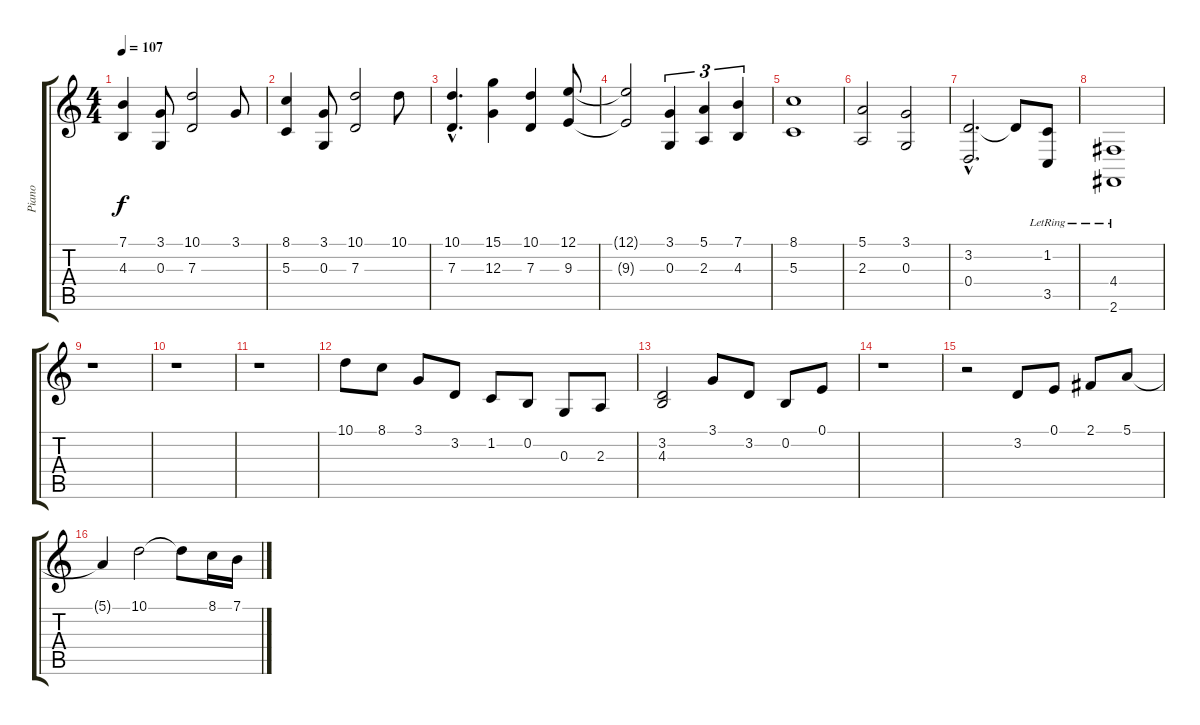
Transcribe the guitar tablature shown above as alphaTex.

\track ("Piano" "Piano") {instrument acousticgrandpiano}
\staff {score tabs}
\tuning (E4 B3 G3 D3 A2 E2) {hide}
\ts (4 4)
\tempo 107
\clef g2
\ks c
(7.1 4.3).4{dy f instrument acousticgrandpiano} (3.1 0.3).8 (10.1 7.3).2 3.1.8 |
(8.1 5.3).4 (3.1 0.3).8 (10.1 7.3).2 10.1.8 |
(10.1{hac} 7.3{hac}).4{d} (15.1 12.3).4 (10.1 7.3).4 (12.1 9.3).8 |
(12.1{t} 9.3{t}).2 (3.1 0.3).4{tu (3 2)} (5.1 2.3).4{tu (3 2)} (7.1 4.3).4{tu (3 2)} |
(8.1 5.3).1 |
(5.1 2.3).2 (3.1 0.3).2 |
(3.2{hac} 0.4{hac}).2{d} 3.2{t}.8 (1.2{lr} 3.5).8 |
(4.4{lr} 2.6).1 |
r.1 |
r.1 |
r.1 |
10.1.8 8.1.8 3.1.8 3.2.8 1.2.8 0.2.8 0.3.8 2.3.8 |
(3.2 4.3).2 3.1.8 3.2.8 0.2.8 0.1.8 |
r.1 |
r.2 3.2.8 0.1.8 2.1.8 5.1.8 |
5.1{t}.4 10.1.2 10.1{t}.8 8.1.16 7.1.16
